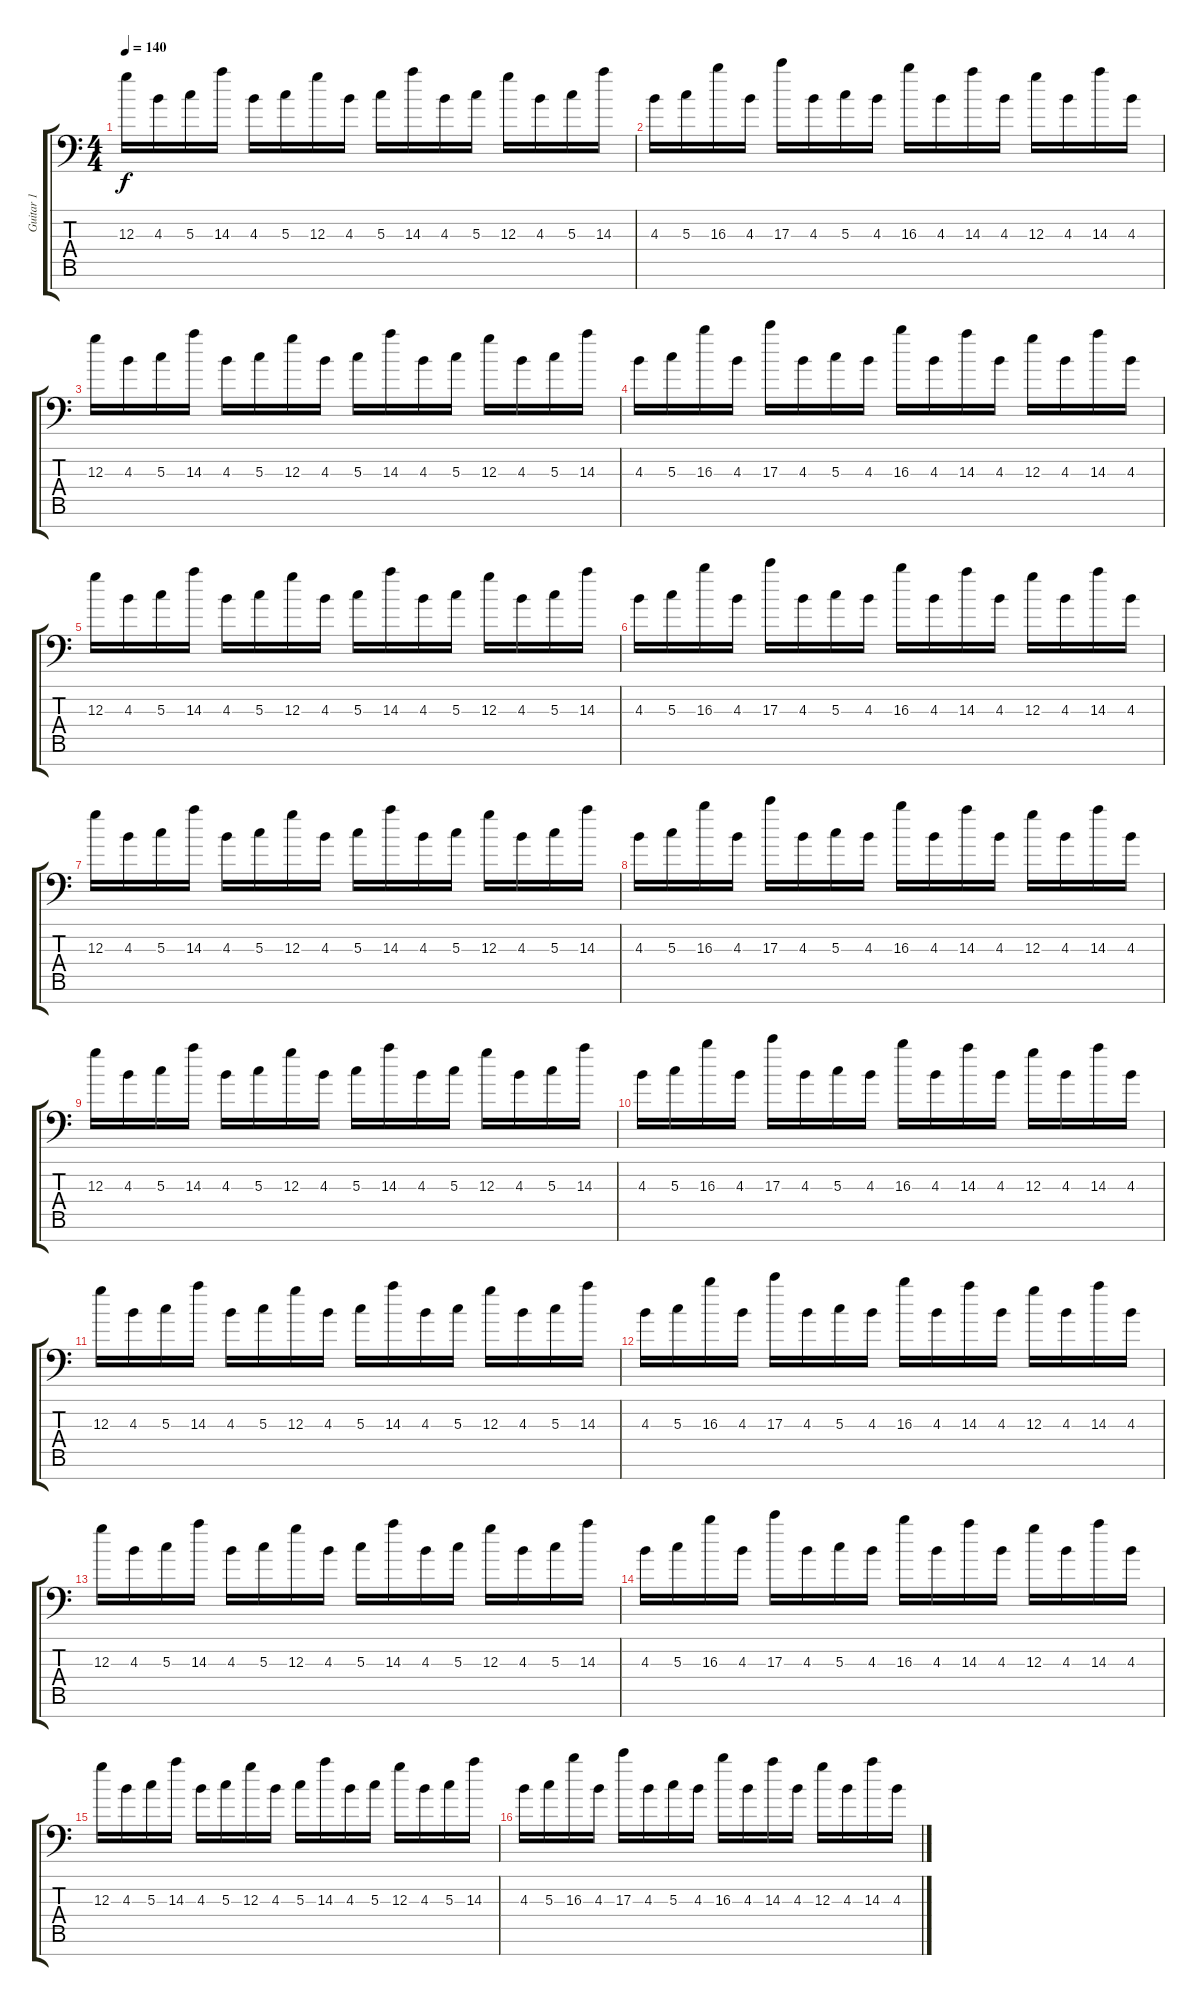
\track ("Guitar 1" "Guitar 1") {instrument distortionguitar}
\staff {score tabs}
\tuning (E4 B3 G3 D3 A2 E2 A1) {hide}
\ts (4 4)
\tempo 140
\clef f4
\ks c
12.3.16{dy f} 4.3.16 5.3.16 14.3.16 4.3.16 5.3.16 12.3.16 4.3.16 5.3.16 14.3.16 4.3.16 5.3.16 12.3.16 4.3.16 5.3.16 14.3.16 |
4.3.16 5.3.16 16.3.16 4.3.16 17.3.16 4.3.16 5.3.16 4.3.16 16.3.16 4.3.16 14.3.16 4.3.16 12.3.16 4.3.16 14.3.16 4.3.16 |
12.3.16 4.3.16 5.3.16 14.3.16 4.3.16 5.3.16 12.3.16 4.3.16 5.3.16 14.3.16 4.3.16 5.3.16 12.3.16 4.3.16 5.3.16 14.3.16 |
4.3.16 5.3.16 16.3.16 4.3.16 17.3.16 4.3.16 5.3.16 4.3.16 16.3.16 4.3.16 14.3.16 4.3.16 12.3.16 4.3.16 14.3.16 4.3.16 |
12.3.16 4.3.16 5.3.16 14.3.16 4.3.16 5.3.16 12.3.16 4.3.16 5.3.16 14.3.16 4.3.16 5.3.16 12.3.16 4.3.16 5.3.16 14.3.16 |
4.3.16 5.3.16 16.3.16 4.3.16 17.3.16 4.3.16 5.3.16 4.3.16 16.3.16 4.3.16 14.3.16 4.3.16 12.3.16 4.3.16 14.3.16 4.3.16 |
12.3.16 4.3.16 5.3.16 14.3.16 4.3.16 5.3.16 12.3.16 4.3.16 5.3.16 14.3.16 4.3.16 5.3.16 12.3.16 4.3.16 5.3.16 14.3.16 |
4.3.16 5.3.16 16.3.16 4.3.16 17.3.16 4.3.16 5.3.16 4.3.16 16.3.16 4.3.16 14.3.16 4.3.16 12.3.16 4.3.16 14.3.16 4.3.16 |
12.3.16 4.3.16 5.3.16 14.3.16 4.3.16 5.3.16 12.3.16 4.3.16 5.3.16 14.3.16 4.3.16 5.3.16 12.3.16 4.3.16 5.3.16 14.3.16 |
4.3.16 5.3.16 16.3.16 4.3.16 17.3.16 4.3.16 5.3.16 4.3.16 16.3.16 4.3.16 14.3.16 4.3.16 12.3.16 4.3.16 14.3.16 4.3.16 |
12.3.16 4.3.16 5.3.16 14.3.16 4.3.16 5.3.16 12.3.16 4.3.16 5.3.16 14.3.16 4.3.16 5.3.16 12.3.16 4.3.16 5.3.16 14.3.16 |
4.3.16 5.3.16 16.3.16 4.3.16 17.3.16 4.3.16 5.3.16 4.3.16 16.3.16 4.3.16 14.3.16 4.3.16 12.3.16 4.3.16 14.3.16 4.3.16 |
12.3.16 4.3.16 5.3.16 14.3.16 4.3.16 5.3.16 12.3.16 4.3.16 5.3.16 14.3.16 4.3.16 5.3.16 12.3.16 4.3.16 5.3.16 14.3.16 |
4.3.16 5.3.16 16.3.16 4.3.16 17.3.16 4.3.16 5.3.16 4.3.16 16.3.16 4.3.16 14.3.16 4.3.16 12.3.16 4.3.16 14.3.16 4.3.16 |
12.3.16 4.3.16 5.3.16 14.3.16 4.3.16 5.3.16 12.3.16 4.3.16 5.3.16 14.3.16 4.3.16 5.3.16 12.3.16 4.3.16 5.3.16 14.3.16 |
4.3.16 5.3.16 16.3.16 4.3.16 17.3.16 4.3.16 5.3.16 4.3.16 16.3.16 4.3.16 14.3.16 4.3.16 12.3.16 4.3.16 14.3.16 4.3.16
